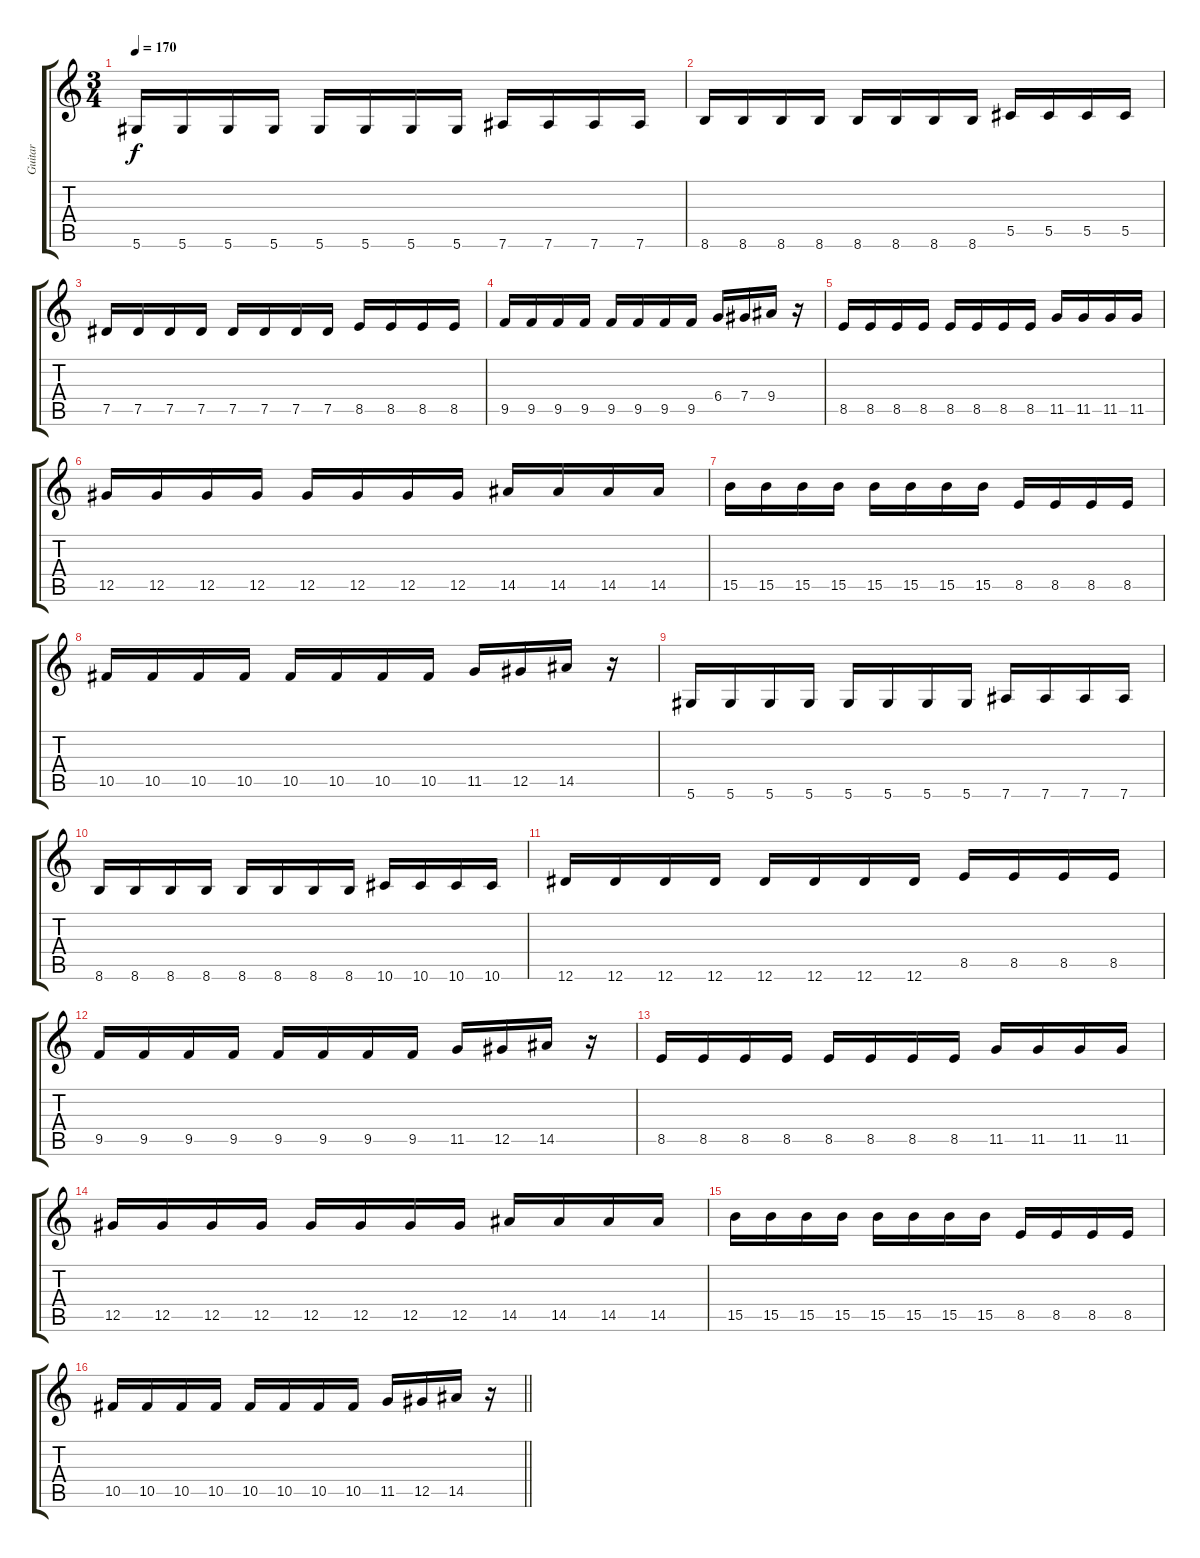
\track ("Guitar" "Guitar") {instrument distortionguitar}
\staff {score tabs}
\tuning (Eb4 Bb3 Gb3 Db3 Ab2 Eb2) {hide}
\ts (3 4)
\tempo 170
\clef g2
\ks c
5.6.16{dy f} 5.6.16 5.6.16 5.6.16 5.6.16 5.6.16 5.6.16 5.6.16 7.6.16 7.6.16 7.6.16 7.6.16 |
8.6.16 8.6.16 8.6.16 8.6.16 8.6.16 8.6.16 8.6.16 8.6.16 5.5.16 5.5.16 5.5.16 5.5.16 |
7.5.16 7.5.16 7.5.16 7.5.16 7.5.16 7.5.16 7.5.16 7.5.16 8.5.16 8.5.16 8.5.16 8.5.16 |
9.5.16 9.5.16 9.5.16 9.5.16 9.5.16 9.5.16 9.5.16 9.5.16 6.4.16 7.4.16 9.4.16 r.16 |
8.5.16 8.5.16 8.5.16 8.5.16 8.5.16 8.5.16 8.5.16 8.5.16 11.5.16 11.5.16 11.5.16 11.5.16 |
12.5.16 12.5.16 12.5.16 12.5.16 12.5.16 12.5.16 12.5.16 12.5.16 14.5.16 14.5.16 14.5.16 14.5.16 |
15.5.16 15.5.16 15.5.16 15.5.16 15.5.16 15.5.16 15.5.16 15.5.16 8.5.16 8.5.16 8.5.16 8.5.16 |
10.5.16 10.5.16 10.5.16 10.5.16 10.5.16 10.5.16 10.5.16 10.5.16 11.5.16 12.5.16 14.5.16 r.16 |
5.6.16 5.6.16 5.6.16 5.6.16 5.6.16 5.6.16 5.6.16 5.6.16 7.6.16 7.6.16 7.6.16 7.6.16 |
8.6.16 8.6.16 8.6.16 8.6.16 8.6.16 8.6.16 8.6.16 8.6.16 10.6.16 10.6.16 10.6.16 10.6.16 |
12.6.16 12.6.16 12.6.16 12.6.16 12.6.16 12.6.16 12.6.16 12.6.16 8.5.16 8.5.16 8.5.16 8.5.16 |
9.5.16 9.5.16 9.5.16 9.5.16 9.5.16 9.5.16 9.5.16 9.5.16 11.5.16 12.5.16 14.5.16 r.16 |
8.5.16 8.5.16 8.5.16 8.5.16 8.5.16 8.5.16 8.5.16 8.5.16 11.5.16 11.5.16 11.5.16 11.5.16 |
12.5.16 12.5.16 12.5.16 12.5.16 12.5.16 12.5.16 12.5.16 12.5.16 14.5.16 14.5.16 14.5.16 14.5.16 |
15.5.16 15.5.16 15.5.16 15.5.16 15.5.16 15.5.16 15.5.16 15.5.16 8.5.16 8.5.16 8.5.16 8.5.16 |
\barLineRight lightlight
10.5.16 10.5.16 10.5.16 10.5.16 10.5.16 10.5.16 10.5.16 10.5.16 11.5.16 12.5.16 14.5.16 r.16
